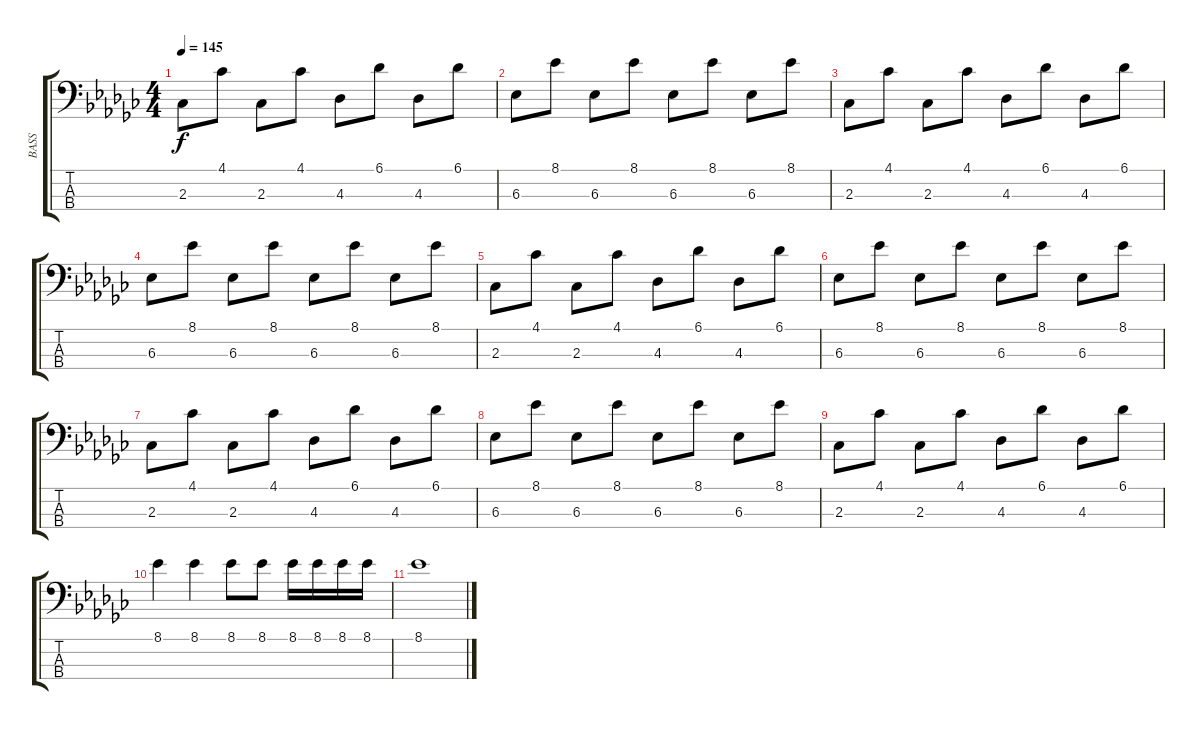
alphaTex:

\track ("BASS" "BASS") {instrument synthbass1}
\staff {score tabs}
\tuning (G2 D2 A1 E1) {hide}
\ts (4 4)
\tempo 145
\clef f4
\ks ebminor
2.3.8{dy f} 4.1.8 2.3.8 4.1.8 4.3.8 6.1.8 4.3.8 6.1.8 |
6.3.8 8.1.8 6.3.8 8.1.8 6.3.8 8.1.8 6.3.8 8.1.8 |
2.3.8 4.1.8 2.3.8 4.1.8 4.3.8 6.1.8 4.3.8 6.1.8 |
6.3.8 8.1.8 6.3.8 8.1.8 6.3.8 8.1.8 6.3.8 8.1.8 |
2.3.8 4.1.8 2.3.8 4.1.8 4.3.8 6.1.8 4.3.8 6.1.8 |
6.3.8 8.1.8 6.3.8 8.1.8 6.3.8 8.1.8 6.3.8 8.1.8 |
2.3.8 4.1.8 2.3.8 4.1.8 4.3.8 6.1.8 4.3.8 6.1.8 |
6.3.8 8.1.8 6.3.8 8.1.8 6.3.8 8.1.8 6.3.8 8.1.8 |
2.3.8 4.1.8 2.3.8 4.1.8 4.3.8 6.1.8 4.3.8 6.1.8 |
8.1.4 8.1.4 8.1.8 8.1.8 8.1.16 8.1.16 8.1.16 8.1.16 |
8.1.1
